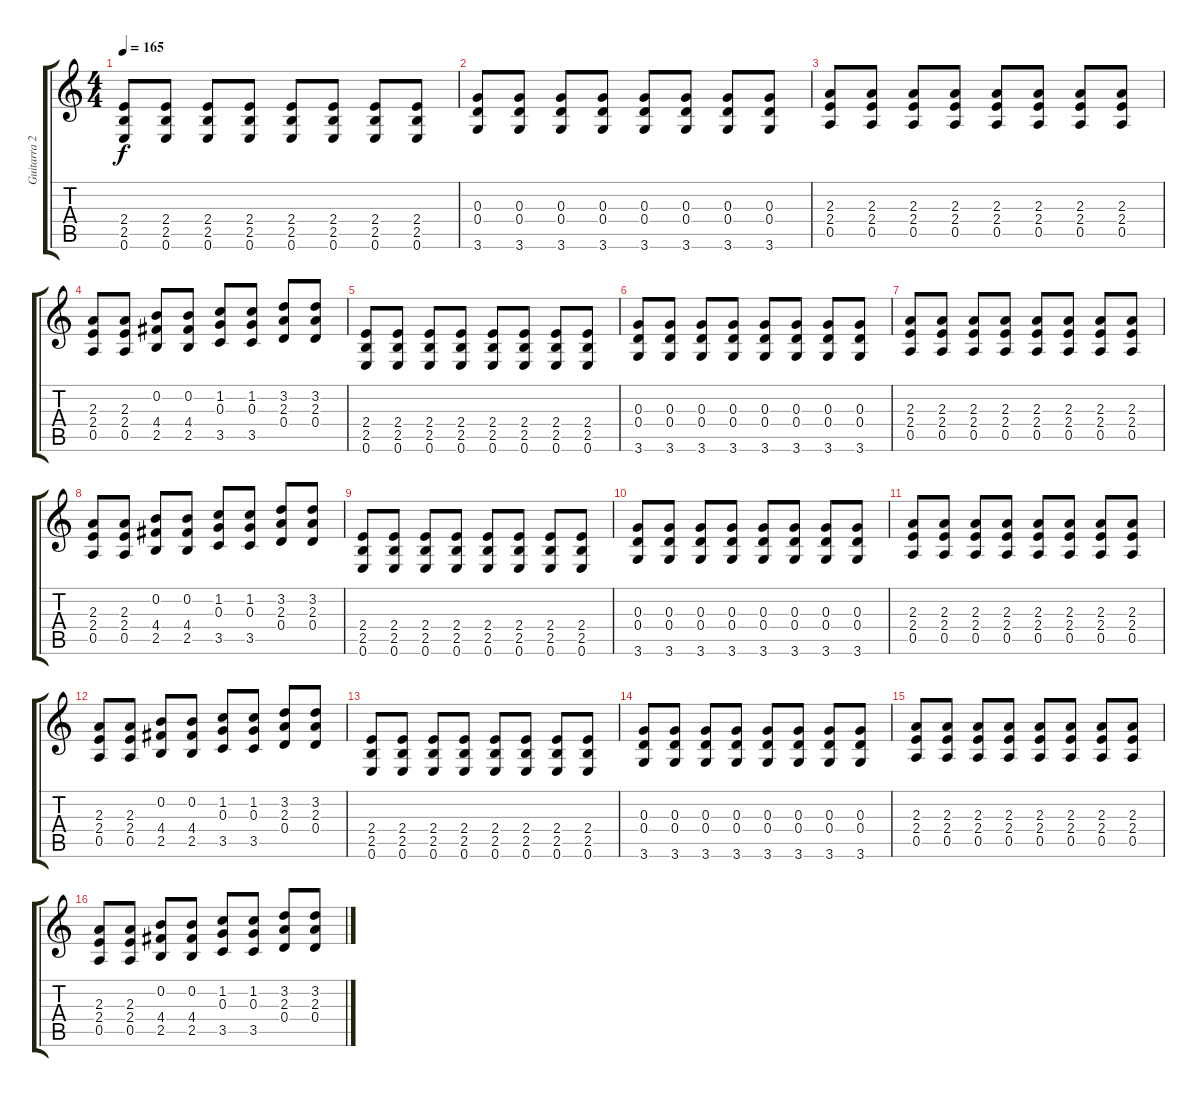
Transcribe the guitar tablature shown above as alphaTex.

\track ("Guitarra 2 ( Ritmica )" "Guitarra 2") {instrument overdrivenguitar}
\staff {score tabs}
\tuning (E4 B3 G3 D3 A2 E2) {hide}
\ts (4 4)
\tempo 165
\clef g2
\ks c
(2.4 2.5 0.6).8{dy f} (2.4 2.5 0.6).8 (2.4 2.5 0.6).8 (2.4 2.5 0.6).8 (2.4 2.5 0.6).8 (2.4 2.5 0.6).8 (2.4 2.5 0.6).8 (2.4 2.5 0.6).8 |
(0.3 0.4 3.6).8 (0.3 0.4 3.6).8 (0.3 0.4 3.6).8 (0.3 0.4 3.6).8 (0.3 0.4 3.6).8 (0.3 0.4 3.6).8 (0.3 0.4 3.6).8 (0.3 0.4 3.6).8 |
(2.3 2.4 0.5).8 (2.3 2.4 0.5).8 (2.3 2.4 0.5).8 (2.3 2.4 0.5).8 (2.3 2.4 0.5).8 (2.3 2.4 0.5).8 (2.3 2.4 0.5).8 (2.3 2.4 0.5).8 |
(2.3 2.4 0.5).8 (2.3 2.4 0.5).8 (0.2 4.4 2.5).8 (0.2 4.4 2.5).8 (1.2 0.3 3.5).8 (1.2 0.3 3.5).8 (3.2 2.3 0.4).8 (3.2 2.3 0.4).8 |
(2.4 2.5 0.6).8 (2.4 2.5 0.6).8 (2.4 2.5 0.6).8 (2.4 2.5 0.6).8 (2.4 2.5 0.6).8 (2.4 2.5 0.6).8 (2.4 2.5 0.6).8 (2.4 2.5 0.6).8 |
(0.3 0.4 3.6).8 (0.3 0.4 3.6).8 (0.3 0.4 3.6).8 (0.3 0.4 3.6).8 (0.3 0.4 3.6).8 (0.3 0.4 3.6).8 (0.3 0.4 3.6).8 (0.3 0.4 3.6).8 |
(2.3 2.4 0.5).8 (2.3 2.4 0.5).8 (2.3 2.4 0.5).8 (2.3 2.4 0.5).8 (2.3 2.4 0.5).8 (2.3 2.4 0.5).8 (2.3 2.4 0.5).8 (2.3 2.4 0.5).8 |
(2.3 2.4 0.5).8 (2.3 2.4 0.5).8 (0.2 4.4 2.5).8 (0.2 4.4 2.5).8 (1.2 0.3 3.5).8 (1.2 0.3 3.5).8 (3.2 2.3 0.4).8 (3.2 2.3 0.4).8 |
(2.4 2.5 0.6).8 (2.4 2.5 0.6).8 (2.4 2.5 0.6).8 (2.4 2.5 0.6).8 (2.4 2.5 0.6).8 (2.4 2.5 0.6).8 (2.4 2.5 0.6).8 (2.4 2.5 0.6).8 |
(0.3 0.4 3.6).8 (0.3 0.4 3.6).8 (0.3 0.4 3.6).8 (0.3 0.4 3.6).8 (0.3 0.4 3.6).8 (0.3 0.4 3.6).8 (0.3 0.4 3.6).8 (0.3 0.4 3.6).8 |
(2.3 2.4 0.5).8 (2.3 2.4 0.5).8 (2.3 2.4 0.5).8 (2.3 2.4 0.5).8 (2.3 2.4 0.5).8 (2.3 2.4 0.5).8 (2.3 2.4 0.5).8 (2.3 2.4 0.5).8 |
(2.3 2.4 0.5).8 (2.3 2.4 0.5).8 (0.2 4.4 2.5).8 (0.2 4.4 2.5).8 (1.2 0.3 3.5).8 (1.2 0.3 3.5).8 (3.2 2.3 0.4).8 (3.2 2.3 0.4).8 |
(2.4 2.5 0.6).8 (2.4 2.5 0.6).8 (2.4 2.5 0.6).8 (2.4 2.5 0.6).8 (2.4 2.5 0.6).8 (2.4 2.5 0.6).8 (2.4 2.5 0.6).8 (2.4 2.5 0.6).8 |
(0.3 0.4 3.6).8 (0.3 0.4 3.6).8 (0.3 0.4 3.6).8 (0.3 0.4 3.6).8 (0.3 0.4 3.6).8 (0.3 0.4 3.6).8 (0.3 0.4 3.6).8 (0.3 0.4 3.6).8 |
(2.3 2.4 0.5).8 (2.3 2.4 0.5).8 (2.3 2.4 0.5).8 (2.3 2.4 0.5).8 (2.3 2.4 0.5).8 (2.3 2.4 0.5).8 (2.3 2.4 0.5).8 (2.3 2.4 0.5).8 |
(2.3 2.4 0.5).8 (2.3 2.4 0.5).8 (0.2 4.4 2.5).8 (0.2 4.4 2.5).8 (1.2 0.3 3.5).8 (1.2 0.3 3.5).8 (3.2 2.3 0.4).8 (3.2 2.3 0.4).8
